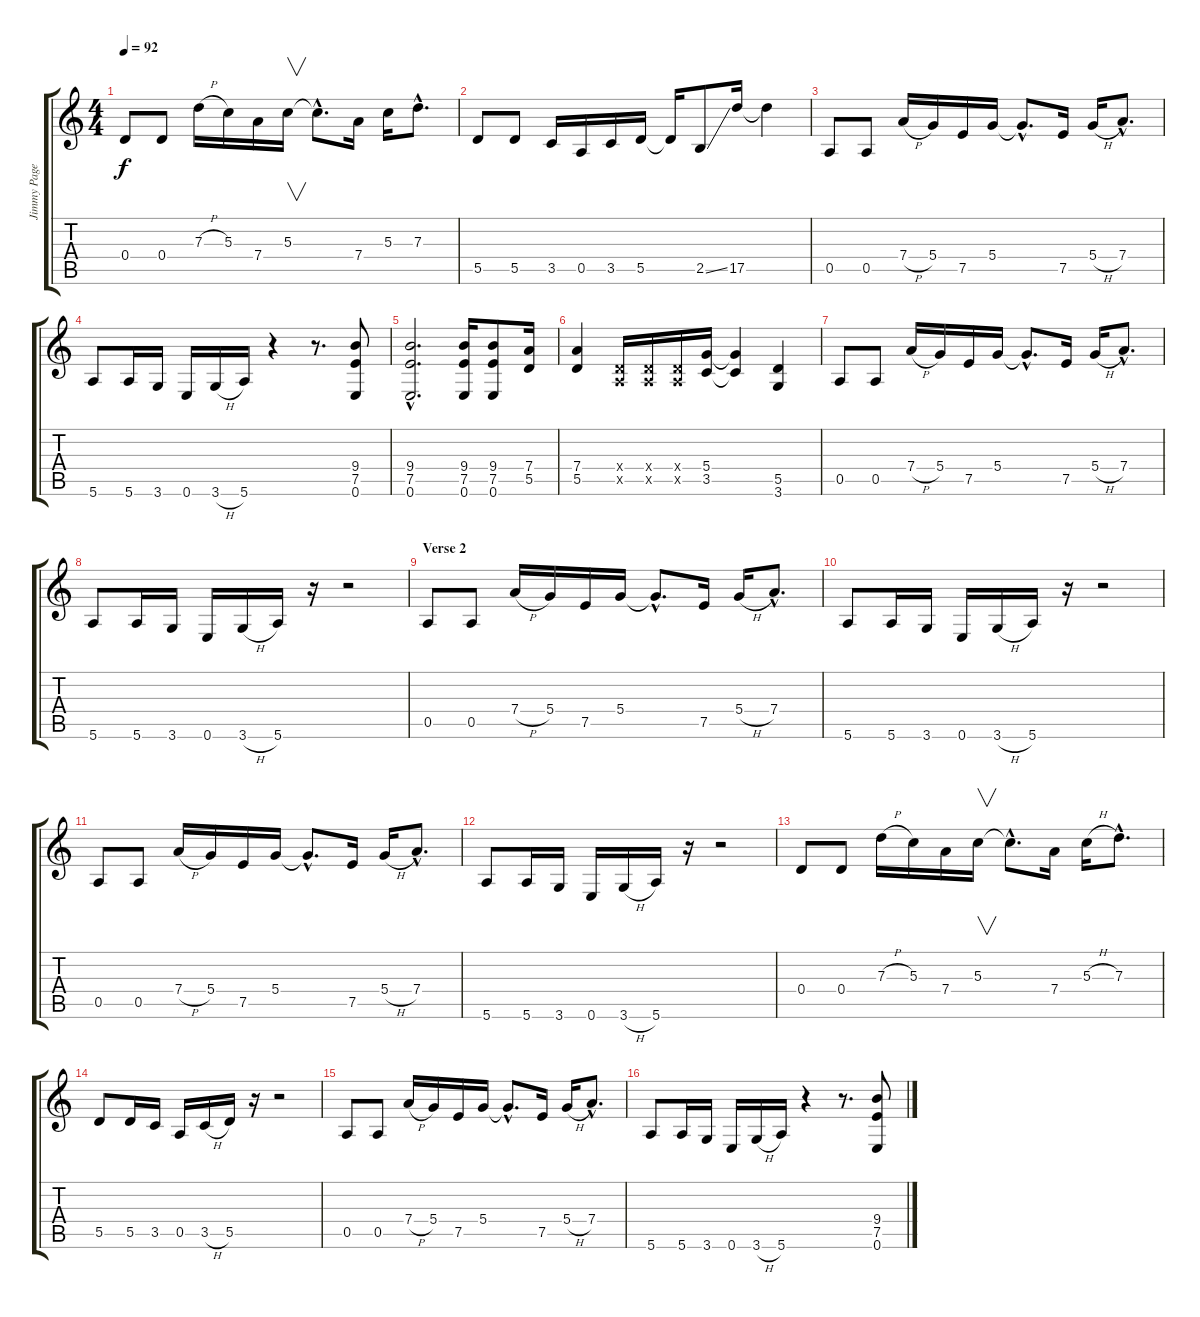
\track ("Jimmy Page" "Jimmy Page") {instrument distortionguitar}
\staff {score tabs}
\tuning (E4 B3 G3 D3 A2 E2) {hide}
\ts (4 4)
\tempo 92
\clef g2
\ks c
0.4.8{dy f} 0.4.8 7.3{h}.16 5.3.16 7.4.16 5.3.16{v} 5.3{hac t}.8{d} 7.4.16 5.3.16 7.3{hac}.8{d} |
5.5.8 5.5.8 3.5.16 0.5.16 3.5.16 5.5.16 5.5{t}.16 2.5{ss}.8 17.5.16 17.5{t}.4 |
0.5.8 0.5.8 7.4{h}.16 5.4.16 7.5.16 5.4.16 5.4{hac t}.8{d} 7.5.16 5.4{h}.16 7.4{hac}.8{d} |
5.6.8 5.6.16 3.6.16 0.6.16 3.6{h}.16 5.6.16 r.4 r.8{d} (9.4 7.5 0.6).8 |
(9.4{hac} 7.5{hac} 0.6{hac}).2{d} (9.4 7.5 0.6).16 (9.4 7.5 0.6).8 (7.4 5.5).16 |
(7.4 5.5).4 (0.4{x} 0.5{x}).16 (0.4{x} 0.5{x}).16 (0.4{x} 0.5{x}).16 (5.4 3.5).16 (5.4{t} 3.5{t}).4 (5.5 3.6).4 |
0.5.8 0.5.8 7.4{h}.16 5.4.16 7.5.16 5.4.16 5.4{hac t}.8{d} 7.5.16 5.4{h}.16 7.4{hac}.8{d} |
5.6.8 5.6.16 3.6.16 0.6.16 3.6{h}.16 5.6.16 r.16 r.2 |
\section ("" "Verse 2")
0.5.8 0.5.8 7.4{h}.16 5.4.16 7.5.16 5.4.16 5.4{hac t}.8{d} 7.5.16 5.4{h}.16 7.4{hac}.8{d} |
5.6.8 5.6.16 3.6.16 0.6.16 3.6{h}.16 5.6.16 r.16 r.2 |
0.5.8 0.5.8 7.4{h}.16 5.4.16 7.5.16 5.4.16 5.4{hac t}.8{d} 7.5.16 5.4{h}.16 7.4{hac}.8{d} |
5.6.8 5.6.16 3.6.16 0.6.16 3.6{h}.16 5.6.16 r.16 r.2 |
0.4.8 0.4.8 7.3{h}.16 5.3.16 7.4.16 5.3.16{v} 5.3{hac t}.8{d} 7.4.16 5.3{h}.16 7.3{hac}.8{d} |
5.5.8 5.5.16 3.5.16 0.5.16 3.5{h}.16 5.5.16 r.16 r.2 |
0.5.8 0.5.8 7.4{h}.16 5.4.16 7.5.16 5.4.16 5.4{hac t}.8{d} 7.5.16 5.4{h}.16 7.4{hac}.8{d} |
5.6.8 5.6.16 3.6.16 0.6.16 3.6{h}.16 5.6.16 r.4 r.8{d} (9.4 7.5 0.6).8
